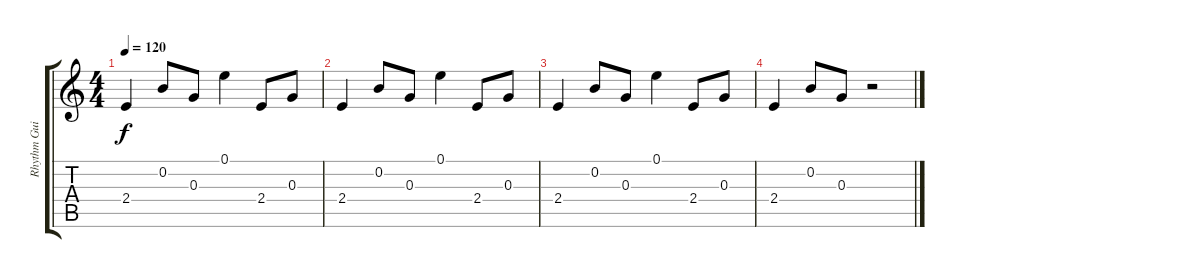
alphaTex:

\track ("Rhythm Guitar" "Rhythm Gui") {instrument acousticguitarsteel}
\staff {score tabs}
\tuning (E4 B3 G3 D3 A2 E2) {hide}
\ts (4 4)
\tempo 120
\clef g2
\ks c
2.4.4{dy f} 0.2.8 0.3.8 0.1.4 2.4.8 0.3.8 |
2.4.4 0.2.8 0.3.8 0.1.4 2.4.8 0.3.8 |
2.4.4 0.2.8 0.3.8 0.1.4 2.4.8 0.3.8 |
2.4.4 0.2.8 0.3.8 r.2
